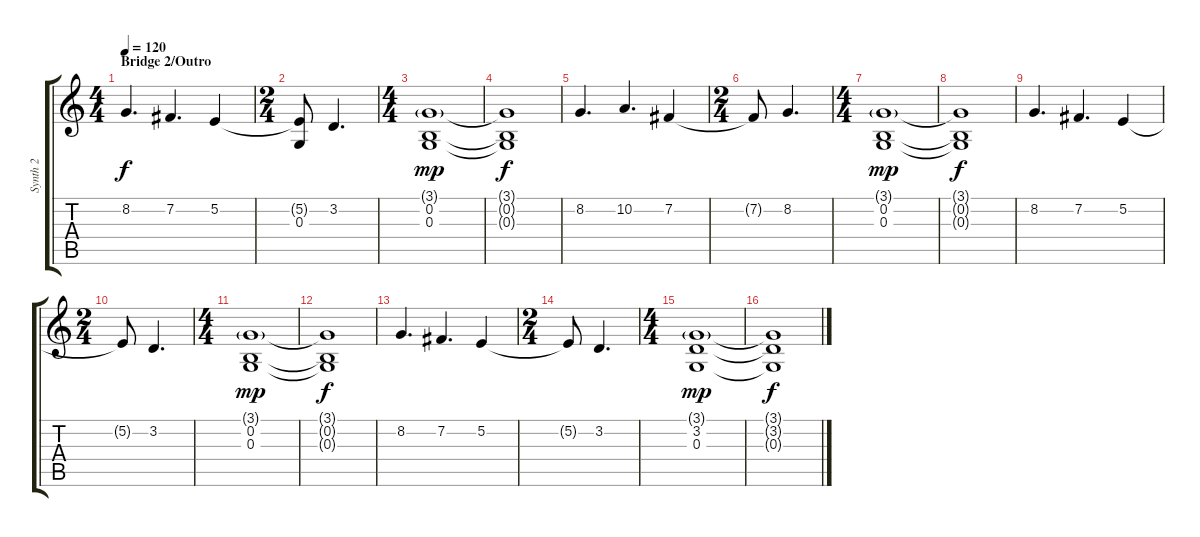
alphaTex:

\track ("Synth 2" "Synth 2") {instrument vibraphone}
\staff {score tabs}
\tuning (E4 B3 G3 D3 A2 D2) {hide}
\ts (4 4)
\section ("" "Bridge 2/Outro")
\tempo 120
\clef g2
\ks c
8.2.4{d dy f} 7.2.4{d} 5.2.4 |
\ts (2 4)
(5.2{t} 0.3).8 3.2.4{d} |
\ts (4 4)
(3.1{g} 0.2 0.3).1{dy mp volume 3} |
(3.1{t} 0.2{t} 0.3{t}).1{dy f} |
8.2.4{d volume 13} 10.2.4{d} 7.2.4 |
\ts (2 4)
7.2{t}.8 8.2.4{d} |
\ts (4 4)
(3.1{g} 0.2 0.3).1{dy mp volume 2} |
(3.1{t} 0.2{t} 0.3{t}).1{dy f} |
8.2.4{d volume 13} 7.2.4{d} 5.2.4 |
\ts (2 4)
5.2{t}.8 3.2.4{d} |
\ts (4 4)
(3.1{g} 0.2 0.3).1{dy mp volume 3} |
(3.1{t} 0.2{t} 0.3{t}).1{dy f} |
8.2.4{d volume 13} 7.2.4{d} 5.2.4 |
\ts (2 4)
5.2{t}.8 3.2.4{d} |
\ts (4 4)
(3.1{g} 3.2 0.3).1{dy mp volume 3} |
(3.1{t} 3.2{t} 0.3{t}).1{dy f}
